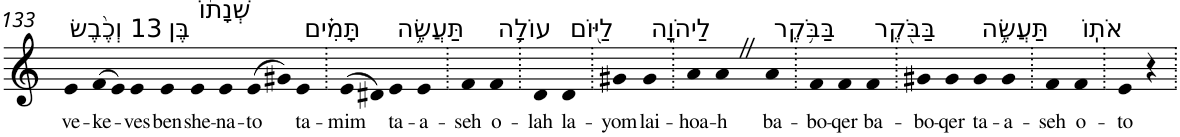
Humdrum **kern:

**kern	**text
*part1	*part1
*staff1	*staff1
*I"Piano	*
*I'Pno	*
!!LO:PB:g=z
*clefG2	*
*k[]	*
=133	=133
!LO:TX:a:t=13 וְכֶ֨בֶשׂ	!
!	!LO:LY:b
4e	ve-
!	!LO:LY:b
(>8f	-ke-
8e)	.
!	!LO:LY:b
4e	-ves
!LO:TX:a:t=בֶּן	!
!	!LO:LY:b
4e	ben
!LO:TX:a:t=שְׁנָת֜וֹ	!
!	!LO:LY:b
4e	she-
!	!LO:LY:b
4e	-na-
!	!LO:LY:b
(>8e	-to
8g#X)	.
!LO:TX:a:t=תָּמִ֗ים	!
!	!LO:LY:b
4e	ta-
=134.	=134.
!	!LO:LY:b
(>8e	-mim
8d#X)	.
!LO:TX:a:t=תַּעֲשֶׂ֥ה	!
!	!LO:LY:b
4e	ta-
!	!LO:LY:b
4e	-a-
=135.	=135.
!	!LO:LY:b
4f	-seh
!LO:TX:a:t=עוֹלָ֛ה	!
!	!LO:LY:b
4f	o-
=136.	=136.
!	!LO:LY:b
4d	-lah
!LO:TX:a:t=לַיּ֖וֹם	!
!	!LO:LY:b
4d	la-
=137.	=137.
!	!LO:LY:b
4g#X	-yom
!LO:TX:a:t=לַיהֹוָ֑ה	!
!	!LO:LY:b
4g#	lai-
=138.	=138.
!	!LO:LY:b
4a	-hoa-
!	!LO:LY:b
4aZ	-h
!LO:TX:a:t=בַּבֹּ֥קֶר	!
!	!LO:LY:b
4a	ba-
=139.	=139.
!	!LO:LY:b
4f	-bo-
!	!LO:LY:b
4f	-qer
!LO:TX:a:t=בַּבֹּ֖קֶר	!
!	!LO:LY:b
4f	ba-
=140.	=140.
!	!LO:LY:b
4g#X	-bo-
!	!LO:LY:b
4g#	-qer
!LO:TX:a:t=תַּעֲשֶׂ֥ה	!
!	!LO:LY:b
4g#	ta-
!	!LO:LY:b
4g#	-a-
=141.	=141.
!	!LO:LY:b
4f	-seh
!LO:TX:a:t=אֹתֽוֹ	!
!	!LO:LY:b
4f	o-
=142.	=142.
!	!LO:LY:b
4e	-to
4r	.
=.	=.
*-	*-
